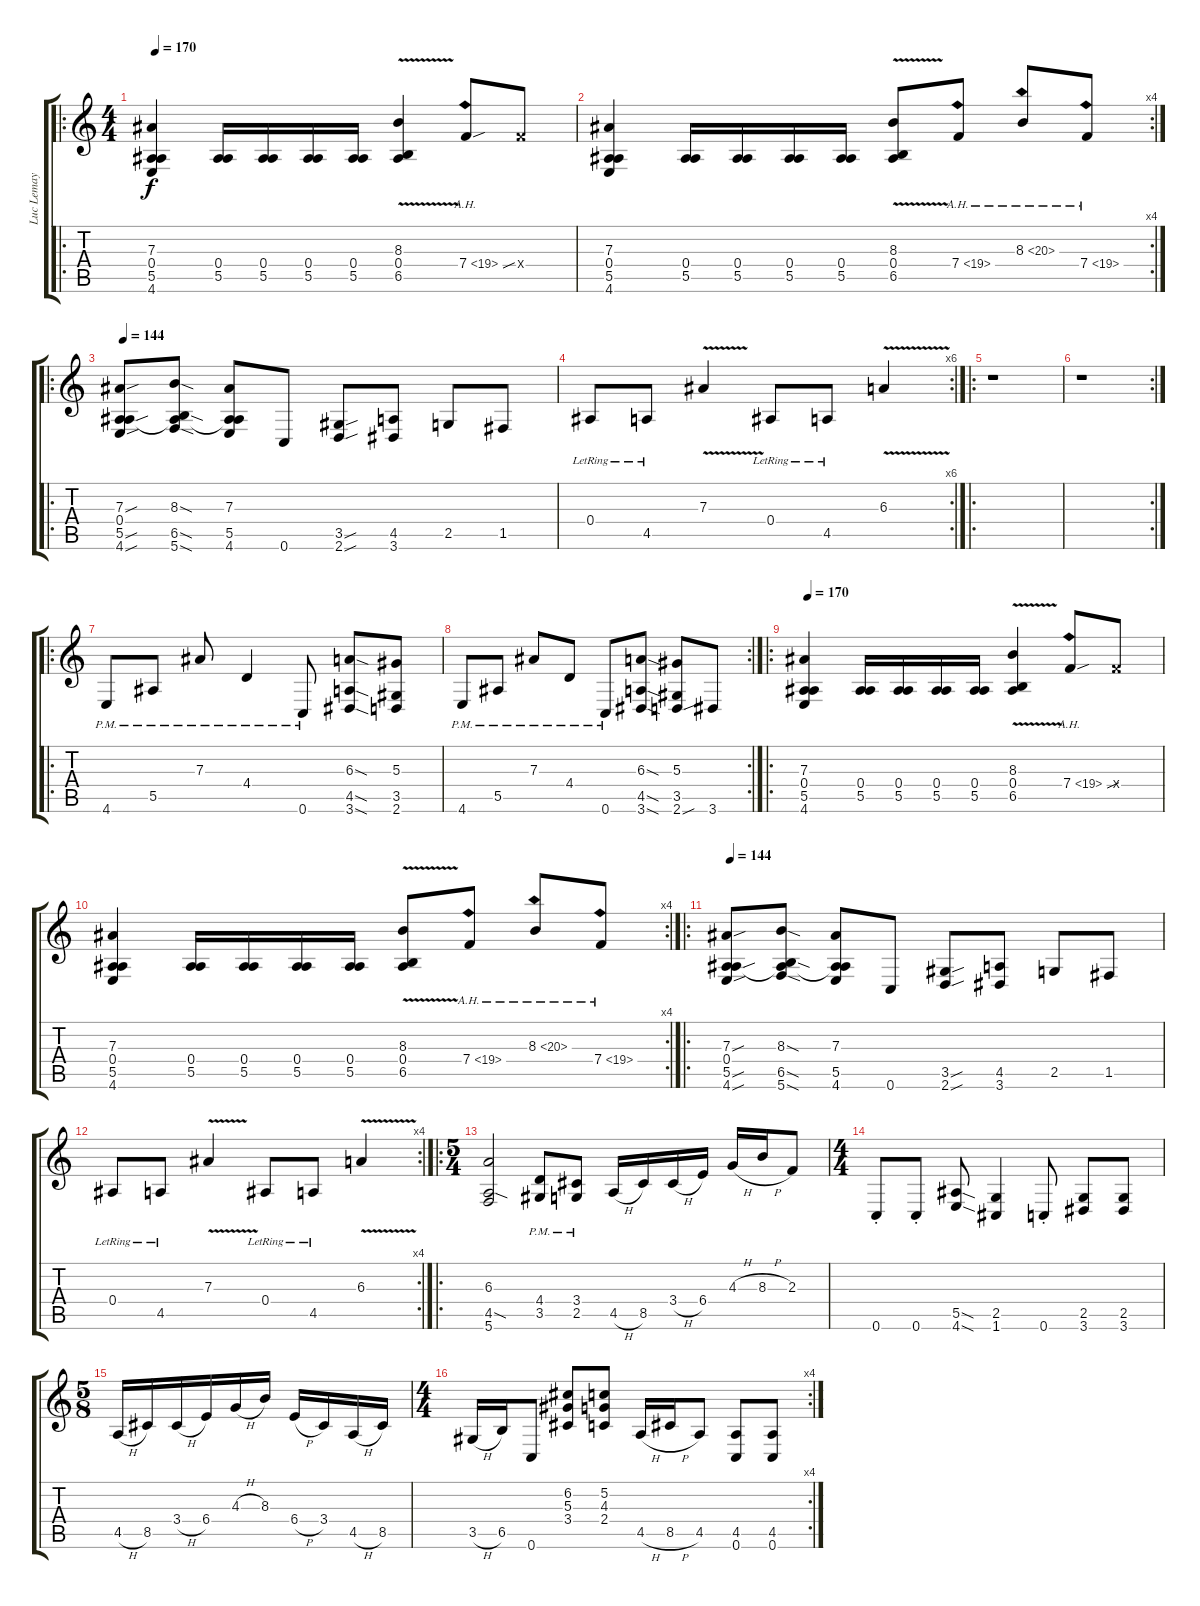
\track ("Luc Lemay" "Luc Lemay") {instrument distortionguitar}
\staff {score tabs}
\tuning (C4 G3 Eb3 Bb2 F2 C2) {hide}
\ro
\ts (4 4)
\tempo 170
\clef g2
\ks c
(7.3 0.4 5.5 4.6).4{dy f instrument distortionguitar} (0.4 5.5).16 (0.4 5.5).16 (0.4 5.5).16 (0.4 5.5).16 (8.3{v} 0.4{v} 6.5{v}).4 7.4{ah 12 sou}.8 7.4{x}.8 |
\rc 4
(7.3 0.4 5.5 4.6).4 (0.4 5.5).16 (0.4 5.5).16 (0.4 5.5).16 (0.4 5.5).16 (8.3{v} 0.4{v} 6.5{v}).8 7.4{ah 12}.8 8.3{ah 12}.8 7.4{ah 12}.8 |
\ro
\tempo 144
(7.3{sou} 0.4 5.5{sou} 4.6{sou}).8 (8.3{sod} 0.4{t} 6.5{sod} 5.6{sod}).8 (7.3 0.4{t} 5.5 4.6).8 0.6.8 (3.5{sou} 2.6{sou}).8 (4.5 3.6).8 2.5.8 1.5.8 |
\rc 6
0.4{lr}.8 4.5{lr}.8 7.3{v}.4 0.4{lr}.8 4.5{lr}.8 6.3{v}.4 |
\ro
r.1 |
\rc 2
r.1 |
\ro
4.6{pm}.8 5.5{pm}.8 7.3{pm}.8 4.4{pm}.4 0.6{pm}.8 (6.3{sod} 4.5{sod} 3.6{sod}).8 (5.3 3.5 2.6).8 |
\rc 2
4.6{pm}.8 5.5{pm}.8 7.3{pm}.8 4.4{pm}.8 0.6{pm}.8 (6.3{sod} 4.5{sod} 3.6{sod}).8 (5.3 3.5 2.6{sou}).8 3.6.8 |
\ro
\tempo 170
(7.3 0.4 5.5 4.6).4 (0.4 5.5).16 (0.4 5.5).16 (0.4 5.5).16 (0.4 5.5).16 (8.3{v} 0.4{v} 6.5{v}).4 7.4{ah 12 sou}.8 7.4{x}.8 |
\rc 4
(7.3 0.4 5.5 4.6).4 (0.4 5.5).16 (0.4 5.5).16 (0.4 5.5).16 (0.4 5.5).16 (8.3{v} 0.4{v} 6.5{v}).8 7.4{ah 12}.8 8.3{ah 12}.8 7.4{ah 12}.8 |
\ro
\tempo 144
(7.3{sou} 0.4 5.5{sou} 4.6{sou}).8 (8.3{sod} 0.4{t} 6.5{sod} 5.6{sod}).8 (7.3 0.4{t} 5.5 4.6).8 0.6.8 (3.5{sou} 2.6{sou}).8 (4.5 3.6).8 2.5.8 1.5.8 |
\rc 4
0.4{lr}.8 4.5{lr}.8 7.3{v}.4 0.4{lr}.8 4.5{lr}.8 6.3{v}.4 |
\ro
\ts (5 4)
(6.3 4.5{sod} 5.6).2 (4.4{pm} 3.5{pm}).8 (3.4{pm} 2.5{pm}).8 4.5{h}.16 8.5.16 3.4{h}.16 6.4.16 4.3{h}.16 8.3{h}.16 2.3.8 |
\ts (4 4)
0.6{st}.8 0.6{st}.8 (5.5{sod} 4.6{sod}).8 (2.5 1.6).4 0.6{st}.8 (2.5 3.6).8 (2.5 3.6).8 |
\ts (5 8)
4.5{h}.16 8.5.16 3.4{h}.16 6.4.16 4.3{h}.16 8.3.16 6.4{h}.16 3.4.16 4.5{h}.16 8.5.16 |
\rc 4
\ts (4 4)
3.5{h}.16 6.5.16 0.6.8 (6.2 5.3 3.4).8 (5.2 4.3 2.4).8 4.5{h}.16 8.5{h}.16 4.5.8 (4.5 0.6).8 (4.5 0.6).8
